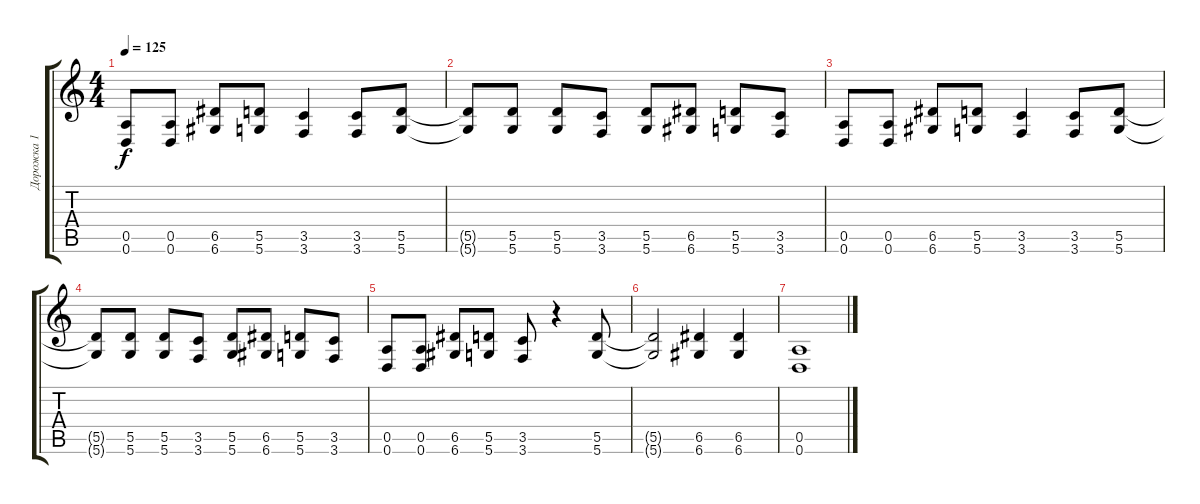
\track ("Дорожка 1" "Дорожка 1") {instrument distortionguitar}
\staff {score tabs}
\tuning (E4 B3 G3 D3 A2 D2) {hide}
\ts (4 4)
\tempo 125
\clef g2
\ks c
(0.5 0.6).8{dy f} (0.5 0.6).8 (6.5 6.6).8 (5.5 5.6).8 (3.5 3.6).4 (3.5 3.6).8 (5.5 5.6).8 |
(5.5{t} 5.6{t}).8 (5.5 5.6).8 (5.5 5.6).8 (3.5 3.6).8 (5.5 5.6).8 (6.5 6.6).8 (5.5 5.6).8 (3.5 3.6).8 |
(0.5 0.6).8 (0.5 0.6).8 (6.5 6.6).8 (5.5 5.6).8 (3.5 3.6).4 (3.5 3.6).8 (5.5 5.6).8 |
(5.5{t} 5.6{t}).8 (5.5 5.6).8 (5.5 5.6).8 (3.5 3.6).8 (5.5 5.6).8 (6.5 6.6).8 (5.5 5.6).8 (3.5 3.6).8 |
(0.5 0.6).8 (0.5 0.6).8 (6.5 6.6).8 (5.5 5.6).8 (3.5 3.6).8 r.4 (5.5 5.6).8 |
(5.5{t} 5.6{t}).2 (6.5 6.6).4 (6.5 6.6).4 |
(0.5 0.6).1
